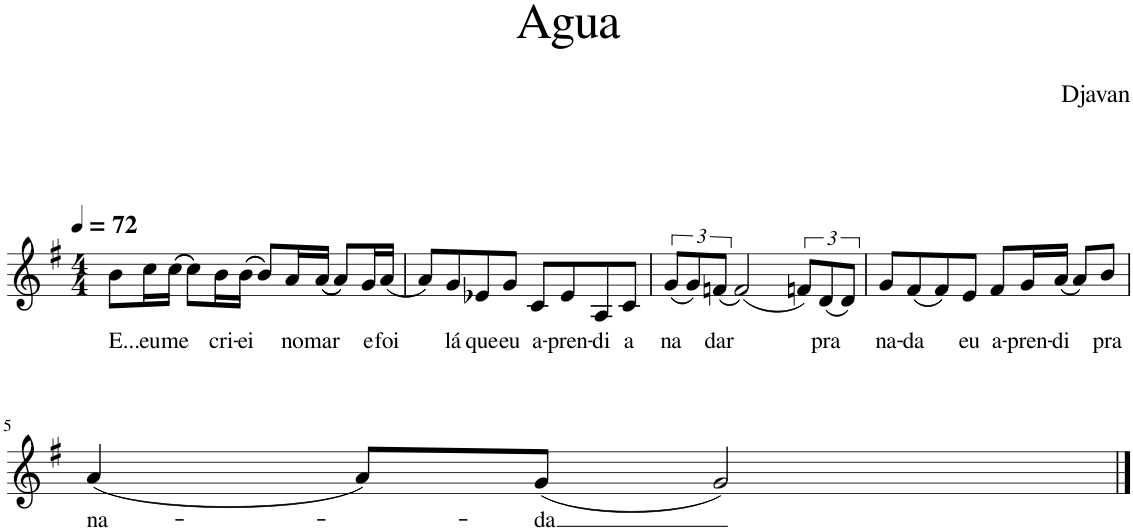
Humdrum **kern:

**kern	**text
*part1	*part1
*staff1	*staff1
*I"Piano	*
*I'Pno.	*
*clefG2	*
*k[f#]	*
*M4/4	*
*MM72	*
=1	=1
!	!LO:LY:b
8b\L	E...
!	!LO:LY:b
16cc\L	eu
!	!LO:LY:b
((16cc\JJ	me
8cc\L))	.
!	!LO:LY:b
16b\L	cri-
!	!LO:LY:b
((16b\JJ	-ei
8b/L))	.
!	!LO:LY:b
16a/L	no
!	!LO:LY:b
((16a/JJ	mar
8a/L))	.
!	!LO:LY:b
16g/L	e
!	!LO:LY:b
(16a/JJ	foi
=2	=2
8a/L)	.
!	!LO:LY:b
8g/	lá
!	!LO:LY:b
8e-X/	que
!	!LO:LY:b
8g/J	eu
!	!LO:LY:b
8c/L	a-
!	!LO:LY:b
8e-/	-pren-
!	!LO:LY:b
8A/	-di
!	!LO:LY:b
8c/J	a
=3	=3
!	!LO:LY:b
(12g/L	na
12g/)	.
!	!LO:LY:b
(12fn/J	dar
(2f/)	.
12fn/L)	.
!	!LO:LY:b
(12d/	pra
12d/J)	.
=4	=4
!	!LO:LY:b
8g/L	na-
!	!LO:LY:b
(8f#/	-da
8f#/)	.
!	!LO:LY:b
8e/J	eu
!	!LO:LY:b
8f#/L	a-
!	!LO:LY:b
16g/L	-pren-
!	!LO:LY:b
(16a/JJ	-di
8a/L)	.
!	!LO:LY:b
8b/J	pra
!!LO:LB:g=z
=5	=5
!	!LO:LY:b
(4a/	na-
8a/L)	.
!	!LO:LY:b
(8g/J	-da
2g/)	.
==	==
*-	*-
